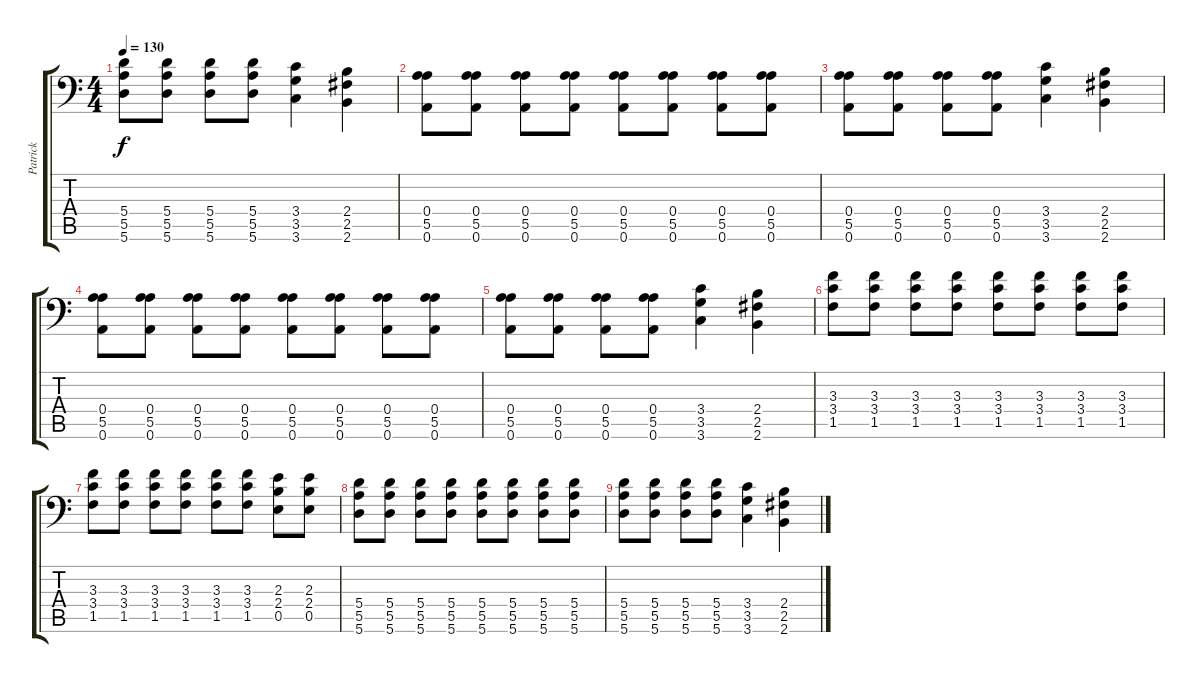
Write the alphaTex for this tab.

\track ("Patrick" "Patrick") {instrument distortionguitar}
\staff {score tabs}
\tuning (B3 Gb3 D3 A2 E2 A1) {hide}
\ts (4 4)
\tempo 130
\clef f4
\ks c
(5.4 5.5 5.6).8{dy f} (5.4 5.5 5.6).8 (5.4 5.5 5.6).8 (5.4 5.5 5.6).8 (3.4 3.5 3.6).4 (2.4 2.5 2.6).4 |
(0.4 5.5 0.6).8 (0.4 5.5 0.6).8 (0.4 5.5 0.6).8 (0.4 5.5 0.6).8 (0.4 5.5 0.6).8 (0.4 5.5 0.6).8 (0.4 5.5 0.6).8 (0.4 5.5 0.6).8 |
(0.4 5.5 0.6).8 (0.4 5.5 0.6).8 (0.4 5.5 0.6).8 (0.4 5.5 0.6).8 (3.4 3.5 3.6).4 (2.4 2.5 2.6).4 |
(0.4 5.5 0.6).8 (0.4 5.5 0.6).8 (0.4 5.5 0.6).8 (0.4 5.5 0.6).8 (0.4 5.5 0.6).8 (0.4 5.5 0.6).8 (0.4 5.5 0.6).8 (0.4 5.5 0.6).8 |
(0.4 5.5 0.6).8 (0.4 5.5 0.6).8 (0.4 5.5 0.6).8 (0.4 5.5 0.6).8 (3.4 3.5 3.6).4 (2.4 2.5 2.6).4 |
(3.3 3.4 1.5).8 (3.3 3.4 1.5).8 (3.3 3.4 1.5).8 (3.3 3.4 1.5).8 (3.3 3.4 1.5).8 (3.3 3.4 1.5).8 (3.3 3.4 1.5).8 (3.3 3.4 1.5).8 |
(3.3 3.4 1.5).8 (3.3 3.4 1.5).8 (3.3 3.4 1.5).8 (3.3 3.4 1.5).8 (3.3 3.4 1.5).8 (3.3 3.4 1.5).8 (2.3 2.4 0.5).8 (2.3 2.4 0.5).8 |
(5.4 5.5 5.6).8 (5.4 5.5 5.6).8 (5.4 5.5 5.6).8 (5.4 5.5 5.6).8 (5.4 5.5 5.6).8 (5.4 5.5 5.6).8 (5.4 5.5 5.6).8 (5.4 5.5 5.6).8 |
(5.4 5.5 5.6).8 (5.4 5.5 5.6).8 (5.4 5.5 5.6).8 (5.4 5.5 5.6).8 (3.4 3.5 3.6).4 (2.4 2.5 2.6).4
